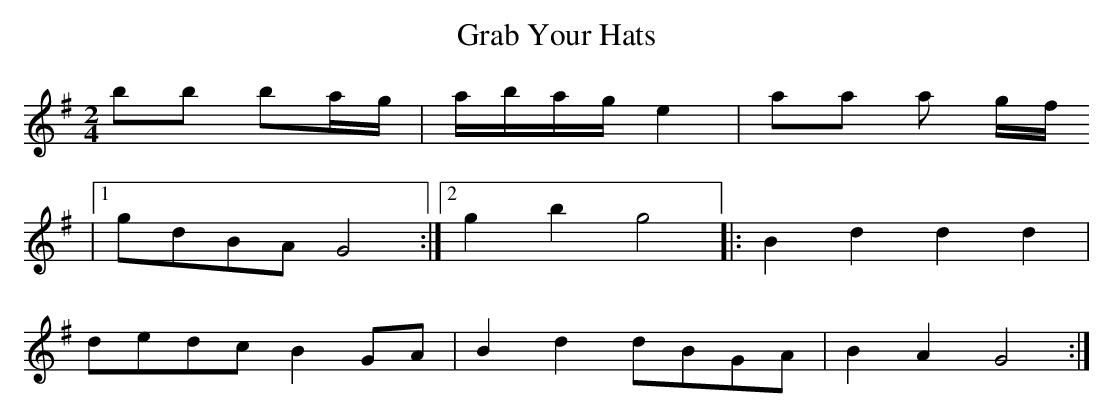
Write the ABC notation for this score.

X:1
T:Grab Your Hats
M:2/4
L:1/8
K:G
bb ba/g/ | a/b/a/g/ e2 | aa a g/f/
|1 gdBA G4 :|2 g2 b2 g4 |: B2 d2 d2 d2 |
dedc B2 GA | B2 d2 dBGA | B2 A2 G4 :|
